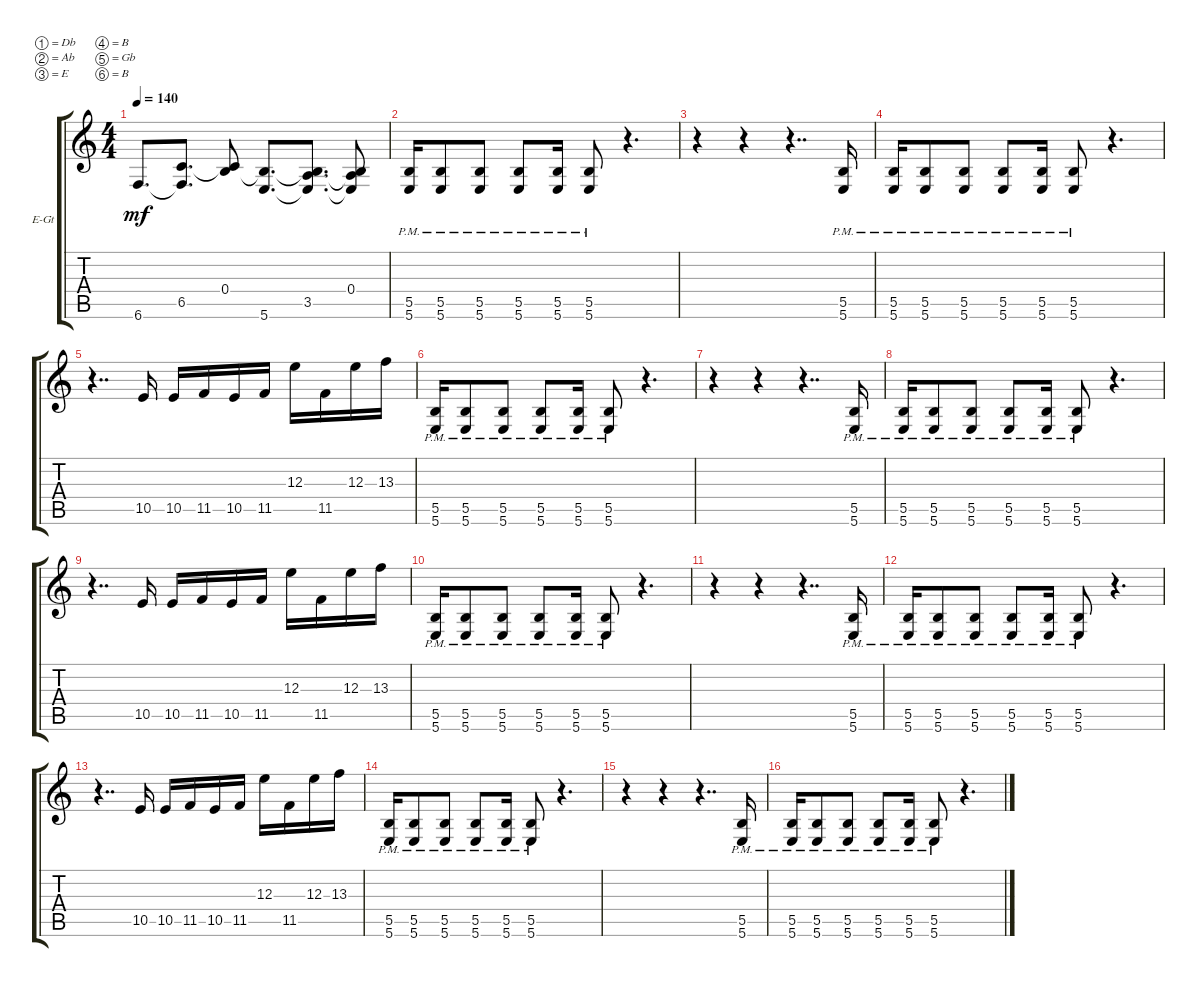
\defaultSystemsLayout 4
\bracketExtendMode groupsimilarinstruments
\firstSystemTrackNameOrientation horizontal
\otherSystemsTrackNameOrientation horizontal
\track ("Electric Guitar" "E-Gt") {instrument distortionguitar}
\staff {score tabs}
\tuning (Db4 Ab3 E3 B2 Gb2 B1)
\ts (4 4)
\tempo 140
\clef g2
\ks c
6.6.8{d dy mf} (6.5 6.6{t}).8{d} (0.4 6.5{t}).8 (5.6 0.4{t}).8{d} (3.5 5.6{t} 0.4{t}).8{d} (5.6{t} 0.4 3.5{t}).8 |
(5.6{pm} 5.5{pm}).16 (5.6{pm} 5.5{pm}).8 (5.6{pm} 5.5{pm}).8 (5.6{pm} 5.5{pm}).8 (5.6{pm} 5.5{pm}).16 (5.6{pm} 5.5{pm}).8 r.4{d} |
r.4 r.4 r.4{dd} (5.6{pm} 5.5{pm}).16 |
(5.6{pm} 5.5{pm}).16 (5.6{pm} 5.5{pm}).8 (5.6{pm} 5.5{pm}).8 (5.6{pm} 5.5{pm}).8 (5.6{pm} 5.5{pm}).16 (5.6{pm} 5.5{pm}).8 r.4{d} |
r.4{dd} 10.5.16 10.5.16 11.5.16 10.5.16 11.5.16 12.3.16 11.5.16 12.3.16 13.3.16 |
(5.6{pm} 5.5{pm}).16 (5.6{pm} 5.5{pm}).8 (5.6{pm} 5.5{pm}).8 (5.6{pm} 5.5{pm}).8 (5.6{pm} 5.5{pm}).16 (5.6{pm} 5.5{pm}).8 r.4{d} |
r.4 r.4 r.4{dd} (5.6{pm} 5.5{pm}).16 |
(5.6{pm} 5.5{pm}).16 (5.6{pm} 5.5{pm}).8 (5.6{pm} 5.5{pm}).8 (5.6{pm} 5.5{pm}).8 (5.6{pm} 5.5{pm}).16 (5.6{pm} 5.5{pm}).8 r.4{d} |
r.4{dd} 10.5.16 10.5.16 11.5.16 10.5.16 11.5.16 12.3.16 11.5.16 12.3.16 13.3.16 |
(5.6{pm} 5.5{pm}).16 (5.6{pm} 5.5{pm}).8 (5.6{pm} 5.5{pm}).8 (5.6{pm} 5.5{pm}).8 (5.6{pm} 5.5{pm}).16 (5.6{pm} 5.5{pm}).8 r.4{d} |
r.4 r.4 r.4{dd} (5.6{pm} 5.5{pm}).16 |
(5.6{pm} 5.5{pm}).16 (5.6{pm} 5.5{pm}).8 (5.6{pm} 5.5{pm}).8 (5.6{pm} 5.5{pm}).8 (5.6{pm} 5.5{pm}).16 (5.6{pm} 5.5{pm}).8 r.4{d} |
r.4{dd} 10.5.16 10.5.16 11.5.16 10.5.16 11.5.16 12.3.16 11.5.16 12.3.16 13.3.16 |
(5.6{pm} 5.5{pm}).16 (5.6{pm} 5.5{pm}).8 (5.6{pm} 5.5{pm}).8 (5.6{pm} 5.5{pm}).8 (5.6{pm} 5.5{pm}).16 (5.6{pm} 5.5{pm}).8 r.4{d} |
r.4 r.4 r.4{dd} (5.6{pm} 5.5{pm}).16 |
(5.6{pm} 5.5{pm}).16 (5.6{pm} 5.5{pm}).8 (5.6{pm} 5.5{pm}).8 (5.6{pm} 5.5{pm}).8 (5.6{pm} 5.5{pm}).16 (5.6{pm} 5.5{pm}).8 r.4{d}
